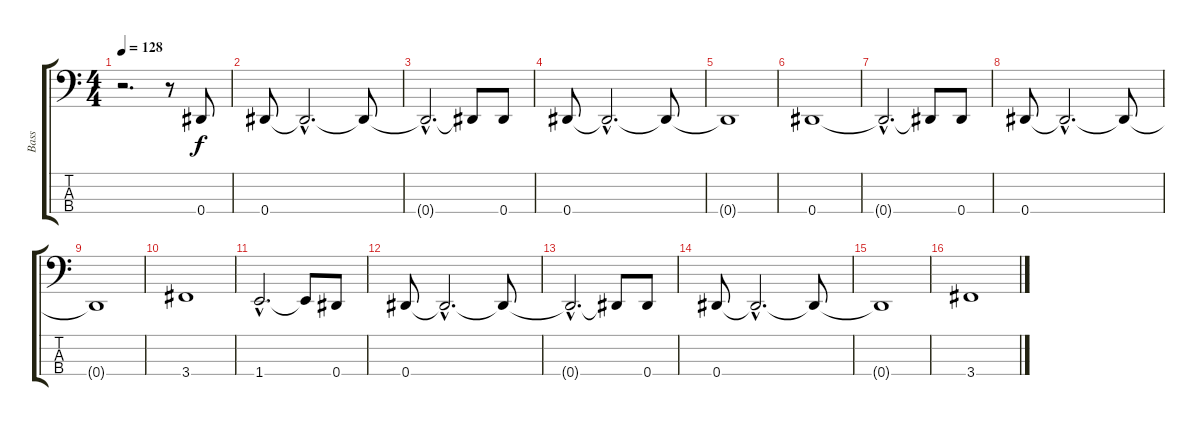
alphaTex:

\track ("Bass" "Bass") {instrument electricbassfinger}
\staff {score tabs}
\tuning (Gb2 Db2 Ab1 Eb1) {hide}
\ts (4 4)
\tempo 128
\tempo 120
\tempo 128
\clef f4
\ks c
r.2{d dy f instrument electricbassfinger} r.8 0.4.8 |
0.4.8 0.4{hac t}.2{d} 0.4{t}.8 |
0.4{hac t}.2{d} 0.4{t}.8 0.4.8 |
0.4.8 0.4{hac t}.2{d} 0.4{t}.8 |
0.4{t}.1 |
0.4.1 |
0.4{hac t}.2{d} 0.4{t}.8 0.4.8 |
0.4.8 0.4{hac t}.2{d} 0.4{t}.8 |
0.4{t}.1 |
3.4.1 |
1.4{hac}.2{d} 1.4{t}.8 0.4.8 |
0.4.8 0.4{hac t}.2{d} 0.4{t}.8 |
0.4{hac t}.2{d} 0.4{t}.8 0.4.8 |
0.4.8 0.4{hac t}.2{d} 0.4{t}.8 |
0.4{t}.1 |
3.4.1
